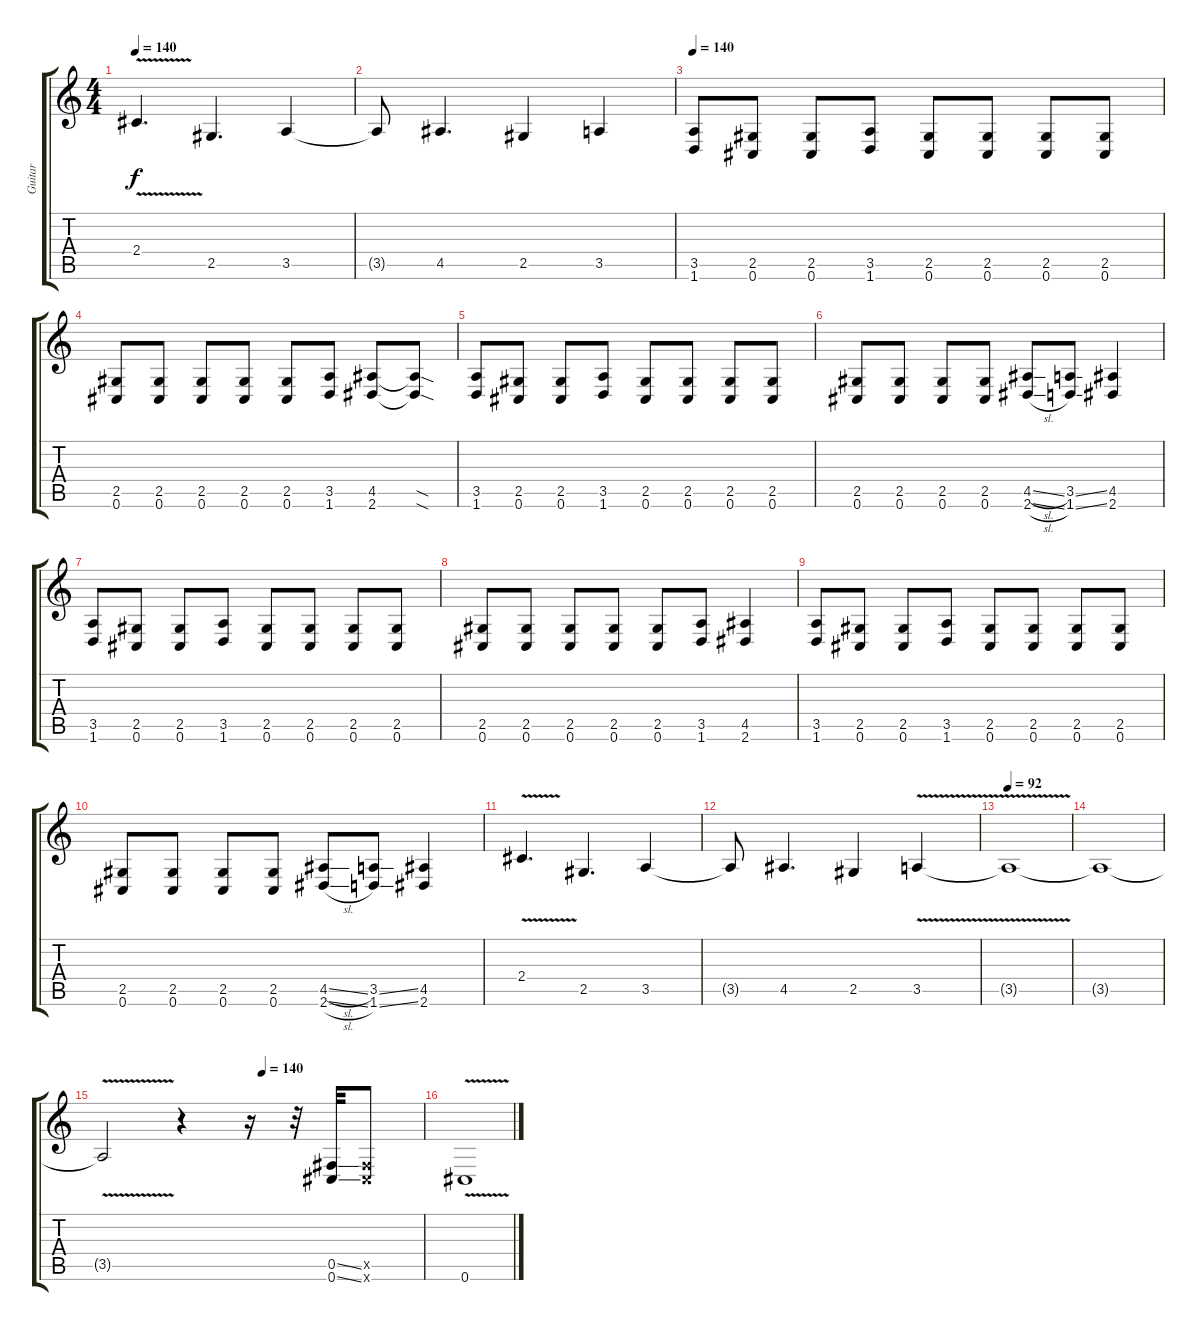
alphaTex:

\track ("Guitar" "Guitar") {instrument distortionguitar}
\staff {score tabs}
\tuning (Db4 Ab3 E3 B2 Gb2 Db2) {hide}
\ts (4 4)
\tempo 140
\clef g2
\ks c
2.4{v}.4{d dy f} 2.5.4{d} 3.5.4 |
3.5{t}.8 4.5.4{d} 2.5.4 3.5.4 |
\tempo 140
(3.5 1.6).8 (2.5 0.6).8 (2.5 0.6).8 (3.5 1.6).8 (2.5 0.6).8 (2.5 0.6).8 (2.5 0.6).8 (2.5 0.6).8 |
(2.5 0.6).8 (2.5 0.6).8 (2.5 0.6).8 (2.5 0.6).8 (2.5 0.6).8 (3.5 1.6).8 (4.5 2.6).8 (4.5{sod t} 2.6{sod t}).8 |
(3.5 1.6).8 (2.5 0.6).8 (2.5 0.6).8 (3.5 1.6).8 (2.5 0.6).8 (2.5 0.6).8 (2.5 0.6).8 (2.5 0.6).8 |
(2.5 0.6).8 (2.5 0.6).8 (2.5 0.6).8 (2.5 0.6).8 (4.5{sl} 2.6{sl}).8 (3.5{ss} 1.6{ss}).8 (4.5 2.6).4 |
(3.5 1.6).8 (2.5 0.6).8 (2.5 0.6).8 (3.5 1.6).8 (2.5 0.6).8 (2.5 0.6).8 (2.5 0.6).8 (2.5 0.6).8 |
(2.5 0.6).8 (2.5 0.6).8 (2.5 0.6).8 (2.5 0.6).8 (2.5 0.6).8 (3.5 1.6).8 (4.5 2.6).4 |
(3.5 1.6).8 (2.5 0.6).8 (2.5 0.6).8 (3.5 1.6).8 (2.5 0.6).8 (2.5 0.6).8 (2.5 0.6).8 (2.5 0.6).8 |
(2.5 0.6).8 (2.5 0.6).8 (2.5 0.6).8 (2.5 0.6).8 (4.5{sl} 2.6{sl}).8 (3.5{ss} 1.6{ss}).8 (4.5 2.6).4 |
2.4{v}.4{d} 2.5.4{d} 3.5.4 |
3.5{t}.8 4.5.4{d} 2.5.4 3.5{v}.4 |
\tempo 92
3.5{t}.1 |
3.5{t}.1 |
\tempo (140 0.5)
3.5{v t}.2 r.4 r.16 r.32 (0.5{ss} 0.6{ss}).32 (0.5{x} 0.6{x}).8 |
0.6{v}.1
